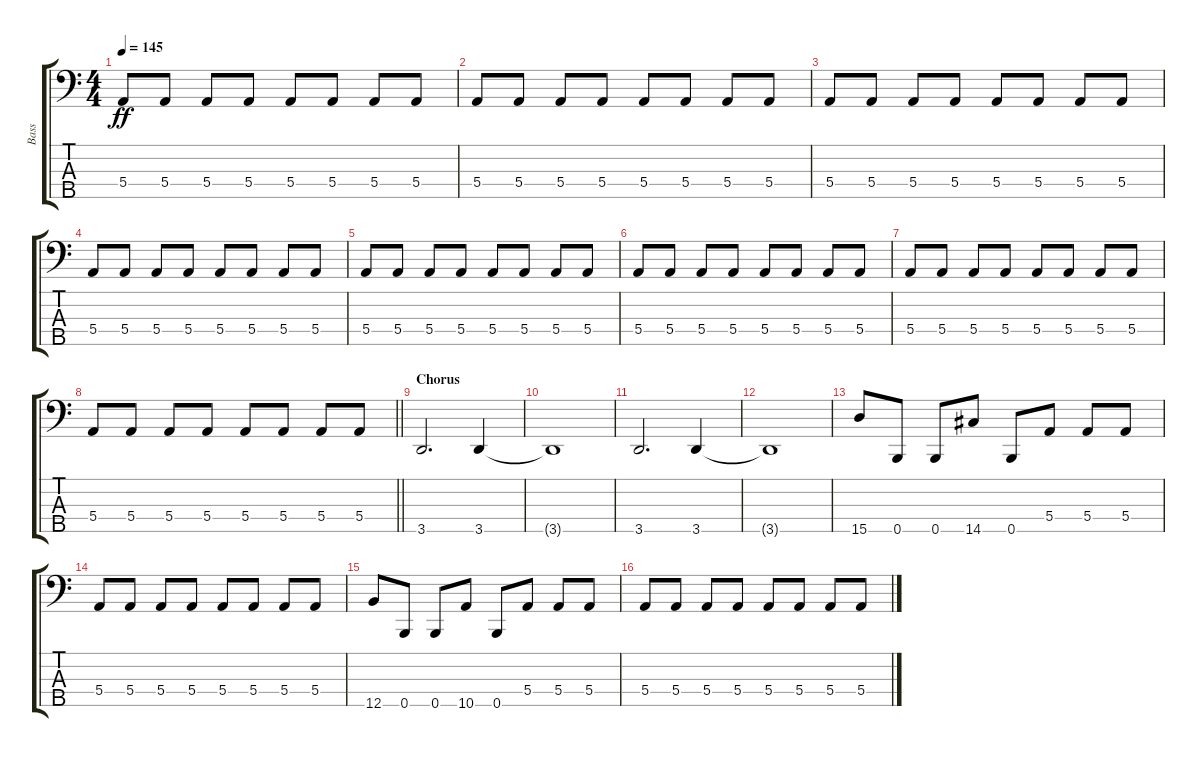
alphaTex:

\track ("Bass" "Bass") {instrument electricbassfinger}
\staff {score tabs}
\tuning (G2 D2 A1 E1 B0) {hide}
\ts (4 4)
\tempo 145
\clef f4
\ks c
5.4.8{dy ff} 5.4.8 5.4.8 5.4.8 5.4.8 5.4.8 5.4.8 5.4.8 |
5.4.8 5.4.8 5.4.8 5.4.8 5.4.8 5.4.8 5.4.8 5.4.8 |
5.4.8 5.4.8 5.4.8 5.4.8 5.4.8 5.4.8 5.4.8 5.4.8 |
5.4.8 5.4.8 5.4.8 5.4.8 5.4.8 5.4.8 5.4.8 5.4.8 |
5.4.8 5.4.8 5.4.8 5.4.8 5.4.8 5.4.8 5.4.8 5.4.8 |
5.4.8 5.4.8 5.4.8 5.4.8 5.4.8 5.4.8 5.4.8 5.4.8 |
5.4.8 5.4.8 5.4.8 5.4.8 5.4.8 5.4.8 5.4.8 5.4.8 |
\barLineRight lightlight
5.4.8 5.4.8 5.4.8 5.4.8 5.4.8 5.4.8 5.4.8 5.4.8 |
\section ("" "Chorus")
3.5.2{d} 3.5.4 |
3.5{t}.1 |
3.5.2{d} 3.5.4 |
3.5{t}.1 |
15.5.8 0.5.8 0.5.8 14.5.8 0.5.8 5.4.8 5.4.8 5.4.8 |
5.4.8 5.4.8 5.4.8 5.4.8 5.4.8 5.4.8 5.4.8 5.4.8 |
12.5.8 0.5.8 0.5.8 10.5.8 0.5.8 5.4.8 5.4.8 5.4.8 |
5.4.8 5.4.8 5.4.8 5.4.8 5.4.8 5.4.8 5.4.8 5.4.8
